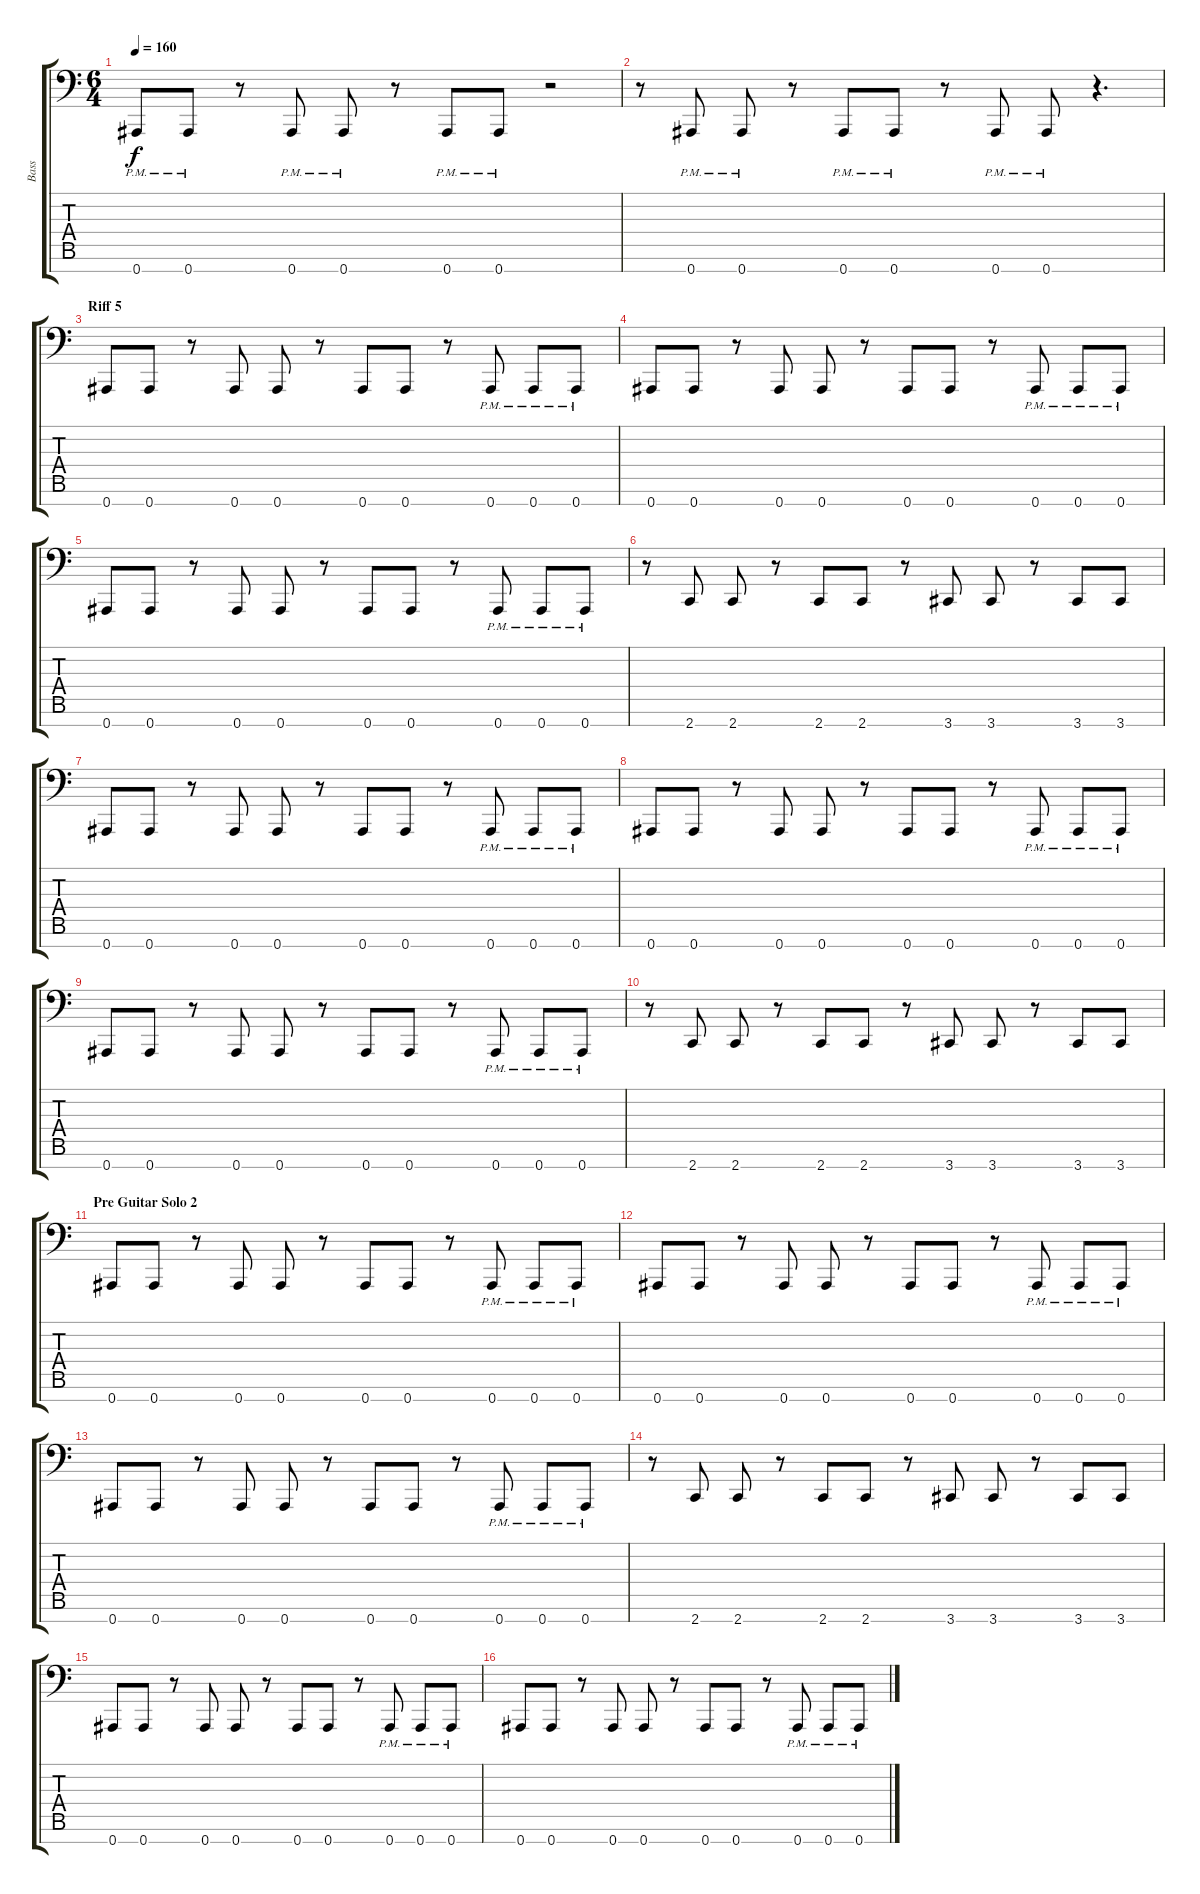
\track ("Bass" "Bass") {instrument electricbassfinger}
\staff {score tabs}
\tuning (Eb3 Bb2 Gb2 Db2 Ab1 Eb1 Bb0) {hide}
\ts (6 4)
\tempo 160
\clef f4
\ks c
0.7{pm}.8{dy f} 0.7{pm}.8 r.8 0.7{pm}.8 0.7{pm}.8 r.8 0.7{pm}.8 0.7{pm}.8 r.2 |
r.8 0.7{pm}.8 0.7{pm}.8 r.8 0.7{pm}.8 0.7{pm}.8 r.8 0.7{pm}.8 0.7{pm}.8 r.4{d} |
\section ("" "Riff 5")
0.7.8 0.7.8 r.8 0.7.8 0.7.8 r.8 0.7.8 0.7.8 r.8 0.7{pm}.8 0.7{pm}.8 0.7{pm}.8 |
0.7.8 0.7.8 r.8 0.7.8 0.7.8 r.8 0.7.8 0.7.8 r.8 0.7{pm}.8 0.7{pm}.8 0.7{pm}.8 |
0.7.8 0.7.8 r.8 0.7.8 0.7.8 r.8 0.7.8 0.7.8 r.8 0.7{pm}.8 0.7{pm}.8 0.7{pm}.8 |
r.8 2.7.8 2.7.8 r.8 2.7.8 2.7.8 r.8 3.7.8 3.7.8 r.8 3.7.8 3.7.8 |
0.7.8 0.7.8 r.8 0.7.8 0.7.8 r.8 0.7.8 0.7.8 r.8 0.7{pm}.8 0.7{pm}.8 0.7{pm}.8 |
0.7.8 0.7.8 r.8 0.7.8 0.7.8 r.8 0.7.8 0.7.8 r.8 0.7{pm}.8 0.7{pm}.8 0.7{pm}.8 |
0.7.8 0.7.8 r.8 0.7.8 0.7.8 r.8 0.7.8 0.7.8 r.8 0.7{pm}.8 0.7{pm}.8 0.7{pm}.8 |
r.8 2.7.8 2.7.8 r.8 2.7.8 2.7.8 r.8 3.7.8 3.7.8 r.8 3.7.8 3.7.8 |
\section ("" "Pre Guitar Solo 2")
0.7.8 0.7.8 r.8 0.7.8 0.7.8 r.8 0.7.8 0.7.8 r.8 0.7{pm}.8 0.7{pm}.8 0.7{pm}.8 |
0.7.8 0.7.8 r.8 0.7.8 0.7.8 r.8 0.7.8 0.7.8 r.8 0.7{pm}.8 0.7{pm}.8 0.7{pm}.8 |
0.7.8 0.7.8 r.8 0.7.8 0.7.8 r.8 0.7.8 0.7.8 r.8 0.7{pm}.8 0.7{pm}.8 0.7{pm}.8 |
r.8 2.7.8 2.7.8 r.8 2.7.8 2.7.8 r.8 3.7.8 3.7.8 r.8 3.7.8 3.7.8 |
0.7.8 0.7.8 r.8 0.7.8 0.7.8 r.8 0.7.8 0.7.8 r.8 0.7{pm}.8 0.7{pm}.8 0.7{pm}.8 |
0.7.8 0.7.8 r.8 0.7.8 0.7.8 r.8 0.7.8 0.7.8 r.8 0.7{pm}.8 0.7{pm}.8 0.7{pm}.8
